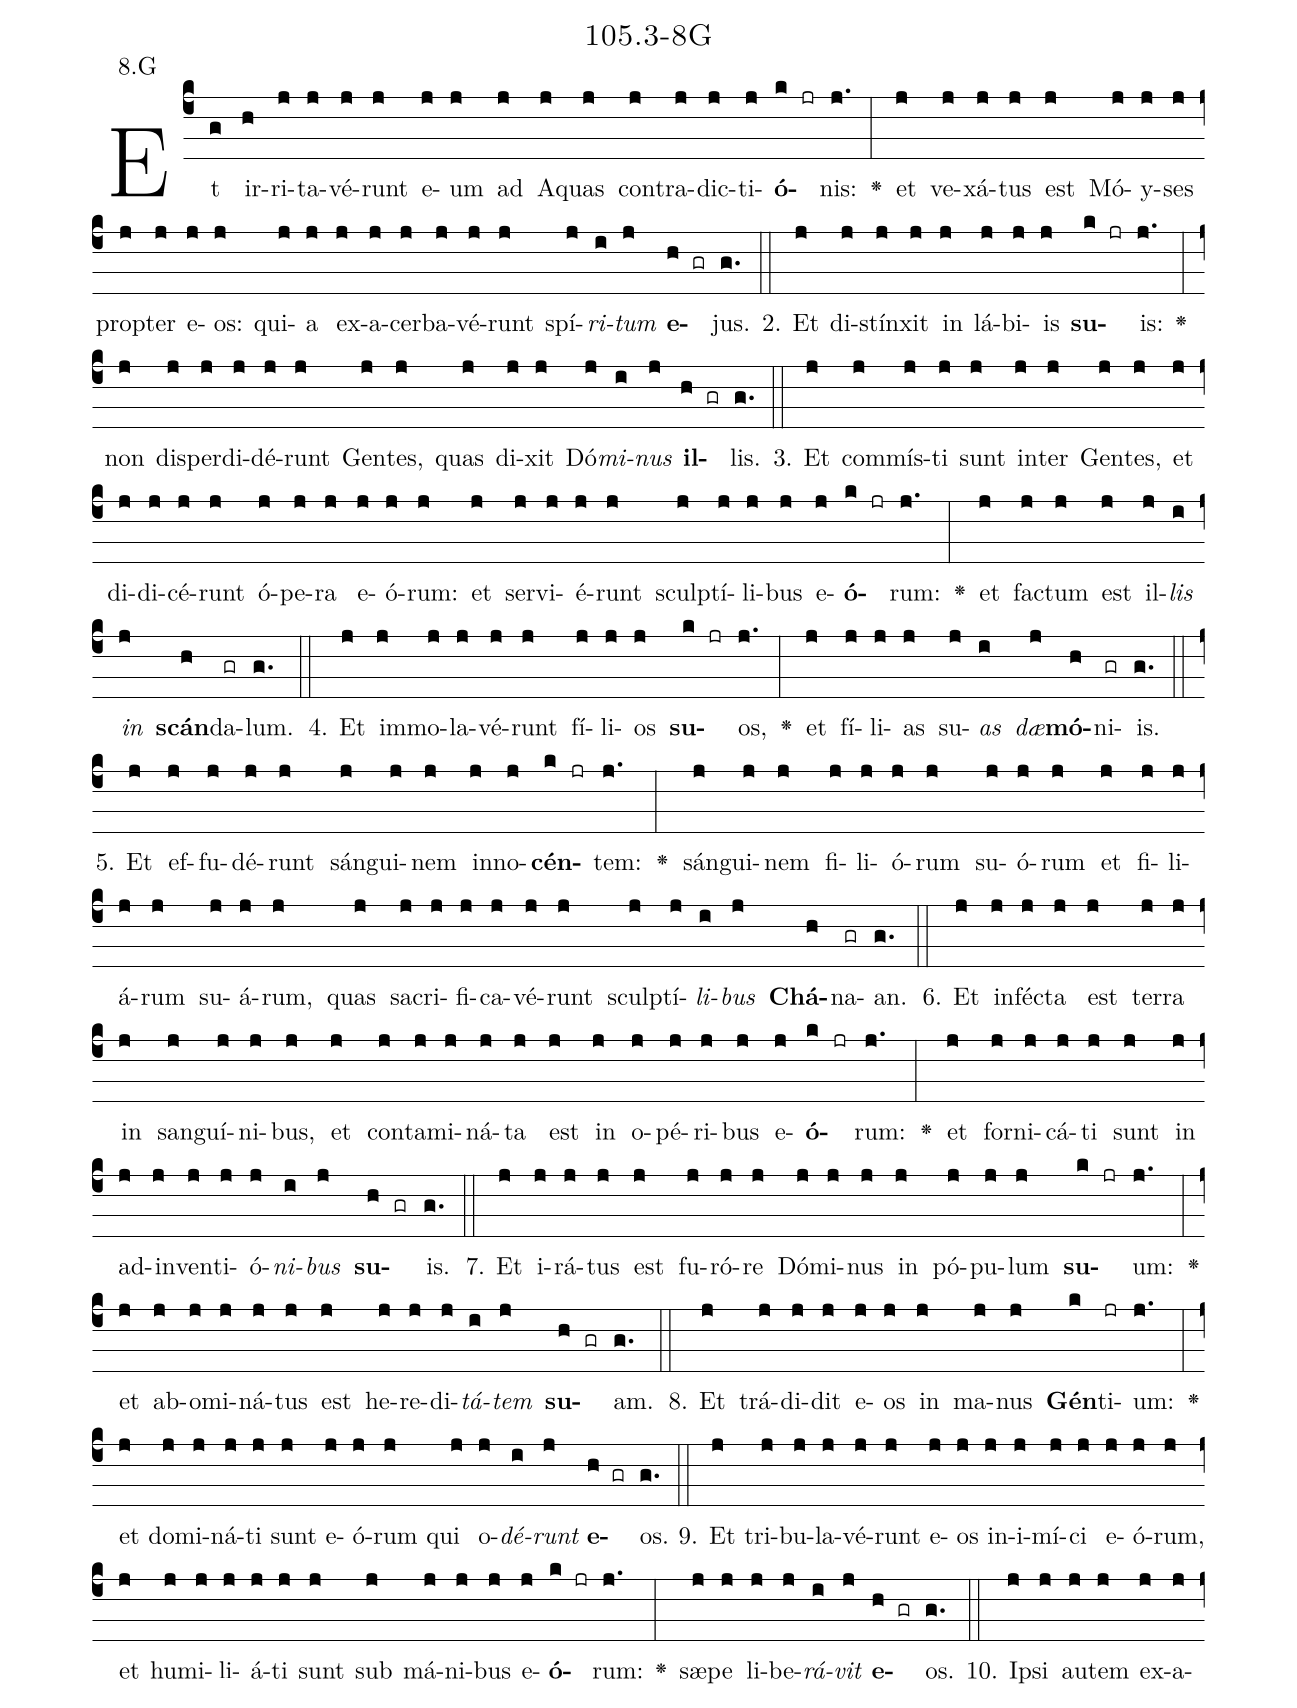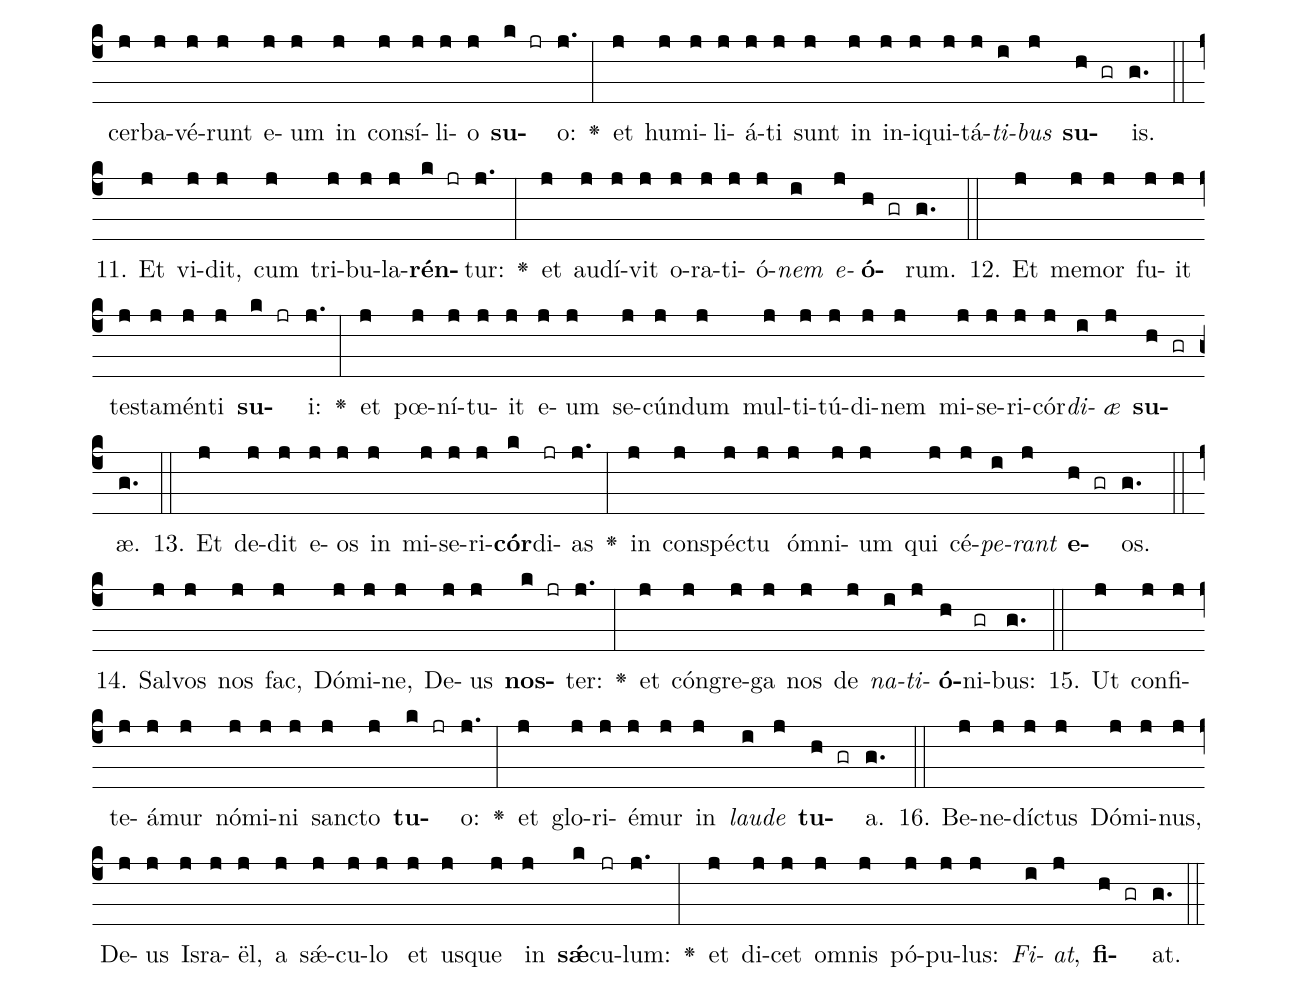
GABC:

name: 105.3-8G;
annotation: 8.G;
%%
(c4)Et(g) ir(h)ri(j)ta(j)vé(j)runt(j) e(j)um(j) ad(j) A(j)quas(j) con(j)tra(j)dic(j)ti(j)<b>ó</b>(k jr)nis:(j.) <v>\greheightstar</v>(:) et(j) ve(j)xá(j)tus(j) est(j) Mó(j)y(j)ses(j) prop(j)ter(j) e(j)os:(j) qui(j)a(j) ex(j)a(j)cer(j)ba(j)vé(j)runt(j) spí(j)<i>ri</i>(i)<i>tum</i>(j) <b>e</b>(h gr)jus.(g.) (::)
2. Et(j) di(j)stín(j)xit(j) in(j) lá(j)bi(j)is(j) <b>su</b>(k jr)is:(j.) <v>\greheightstar</v>(:) non(j) dis(j)per(j)di(j)dé(j)runt(j) Gen(j)tes,(j) quas(j) di(j)xit(j) Dó(j)<i>mi</i>(i)<i>nus</i>(j) <b>il</b>(h gr)lis.(g.) (::)
3. Et(j) com(j)mís(j)ti(j) sunt(j) in(j)ter(j) Gen(j)tes,(j) et(j) di(j)di(j)cé(j)runt(j) ó(j)pe(j)ra(j) e(j)ó(j)rum:(j) et(j) ser(j)vi(j)é(j)runt(j) sculp(j)tí(j)li(j)bus(j) e(j)<b>ó</b>(k jr)rum:(j.) <v>\greheightstar</v>(:) et(j) fac(j)tum(j) est(j) il(j)<i>lis</i>(i) <i>in</i>(j) <b>scán</b>(h)da(gr)lum.(g.) (::)
4. Et(j) im(j)mo(j)la(j)vé(j)runt(j) fí(j)li(j)os(j) <b>su</b>(k jr)os,(j.) <v>\greheightstar</v>(:) et(j) fí(j)li(j)as(j) su(j)<i>as</i>(i) <i>dæ</i>(j)<b>mó</b>(h)ni(gr)is.(g.) (::)
5. Et(j) ef(j)fu(j)dé(j)runt(j) sán(j)gui(j)nem(j) in(j)no(j)<b>cén</b>(k jr)tem:(j.) <v>\greheightstar</v>(:) sán(j)gui(j)nem(j) fi(j)li(j)ó(j)rum(j) su(j)ó(j)rum(j) et(j) fi(j)li(j)á(j)rum(j) su(j)á(j)rum,(j) quas(j) sa(j)cri(j)fi(j)ca(j)vé(j)runt(j) sculp(j)tí(j)<i>li</i>(i)<i>bus</i>(j) <b>Chá</b>(h)na(gr)an.(g.) (::)
6. Et(j) in(j)féc(j)ta(j) est(j) ter(j)ra(j) in(j) san(j)guí(j)ni(j)bus,(j) et(j) con(j)ta(j)mi(j)ná(j)ta(j) est(j) in(j) o(j)pé(j)ri(j)bus(j) e(j)<b>ó</b>(k jr)rum:(j.) <v>\greheightstar</v>(:) et(j) for(j)ni(j)cá(j)ti(j) sunt(j) in(j) ad(j)in(j)ven(j)ti(j)ó(j)<i>ni</i>(i)<i>bus</i>(j) <b>su</b>(h gr)is.(g.) (::)
7. Et(j) i(j)rá(j)tus(j) est(j) fu(j)ró(j)re(j) Dó(j)mi(j)nus(j) in(j) pó(j)pu(j)lum(j) <b>su</b>(k jr)um:(j.) <v>\greheightstar</v>(:) et(j) ab(j)o(j)mi(j)ná(j)tus(j) est(j) he(j)re(j)di(j)<i>tá</i>(i)<i>tem</i>(j) <b>su</b>(h gr)am.(g.) (::)
8. Et(j) trá(j)di(j)dit(j) e(j)os(j) in(j) ma(j)nus(j) <b>Gén</b>(k)ti(jr)um:(j.) <v>\greheightstar</v>(:) et(j) do(j)mi(j)ná(j)ti(j) sunt(j) e(j)ó(j)rum(j) qui(j) o(j)<i>dé</i>(i)<i>runt</i>(j) <b>e</b>(h gr)os.(g.) (::)
9. Et(j) tri(j)bu(j)la(j)vé(j)runt(j) e(j)os(j) in(j)i(j)mí(j)ci(j) e(j)ó(j)rum,(j) et(j) hu(j)mi(j)li(j)á(j)ti(j) sunt(j) sub(j) má(j)ni(j)bus(j) e(j)<b>ó</b>(k jr)rum:(j.) <v>\greheightstar</v>(:) sæ(j)pe(j) li(j)be(j)<i>rá</i>(i)<i>vit</i>(j) <b>e</b>(h gr)os.(g.) (::)
10. Ip(j)si(j) au(j)tem(j) ex(j)a(j)cer(j)ba(j)vé(j)runt(j) e(j)um(j) in(j) con(j)sí(j)li(j)o(j) <b>su</b>(k jr)o:(j.) <v>\greheightstar</v>(:) et(j) hu(j)mi(j)li(j)á(j)ti(j) sunt(j) in(j) in(j)i(j)qui(j)tá(j)<i>ti</i>(i)<i>bus</i>(j) <b>su</b>(h gr)is.(g.) (::)
11. Et(j) vi(j)dit,(j) cum(j) tri(j)bu(j)la(j)<b>rén</b>(k jr)tur:(j.) <v>\greheightstar</v>(:) et(j) au(j)dí(j)vit(j) o(j)ra(j)ti(j)ó(j)<i>nem</i>(i) <i>e</i>(j)<b>ó</b>(h gr)rum.(g.) (::)
12. Et(j) me(j)mor(j) fu(j)it(j) tes(j)ta(j)mén(j)ti(j) <b>su</b>(k jr)i:(j.) <v>\greheightstar</v>(:) et(j) pœ(j)ní(j)tu(j)it(j) e(j)um(j) se(j)cún(j)dum(j) mul(j)ti(j)tú(j)di(j)nem(j) mi(j)se(j)ri(j)cór(j)<i>di</i>(i)<i>æ</i>(j) <b>su</b>(h gr)æ.(g.) (::)
13. Et(j) de(j)dit(j) e(j)os(j) in(j) mi(j)se(j)ri(j)<b>cór</b>(k)di(jr)as(j.) <v>\greheightstar</v>(:) in(j) con(j)spéc(j)tu(j) óm(j)ni(j)um(j) qui(j) cé(j)<i>pe</i>(i)<i>rant</i>(j) <b>e</b>(h gr)os.(g.) (::)
14. Sal(j)vos(j) nos(j) fac,(j) Dó(j)mi(j)ne,(j) De(j)us(j) <b>nos</b>(k jr)ter:(j.) <v>\greheightstar</v>(:) et(j) cón(j)gre(j)ga(j) nos(j) de(j) <i>na</i>(i)<i>ti</i>(j)<b>ó</b>(h)ni(gr)bus:(g.) (::)
15. Ut(j) con(j)fi(j)te(j)á(j)mur(j) nó(j)mi(j)ni(j) sanc(j)to(j) <b>tu</b>(k jr)o:(j.) <v>\greheightstar</v>(:) et(j) glo(j)ri(j)é(j)mur(j) in(j) <i>lau</i>(i)<i>de</i>(j) <b>tu</b>(h gr)a.(g.) (::)
16. Be(j)ne(j)díc(j)tus(j) Dó(j)mi(j)nus,(j) De(j)us(j) Is(j)ra(j)ël,(j) a(j) sǽ(j)cu(j)lo(j) et(j) us(j)que(j) in(j) <b>sǽ</b>(k)cu(jr)lum:(j.) <v>\greheightstar</v>(:) et(j) di(j)cet(j) om(j)nis(j) pó(j)pu(j)lus:(j) <i>Fi</i>(i)<i>at</i>,(j) <b>fi</b>(h gr)at.(g.) (::)
